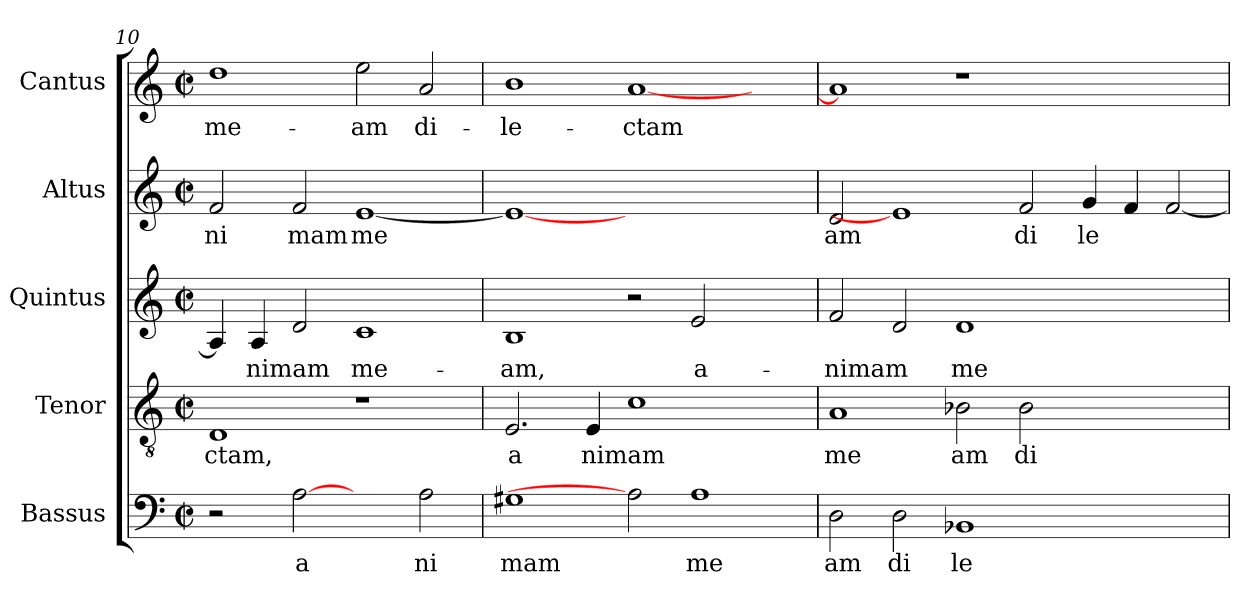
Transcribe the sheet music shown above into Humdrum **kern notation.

**kern	**text	**kern	**text	**kern	**text	**kern	**text	**kern	**text
*part5	*part5	*part4	*part4	*part3	*part3	*part2	*part2	*part1	*part1
*staff5	*staff5	*staff4	*staff4	*staff3	*staff3	*staff2	*staff2	*staff1	*staff1
*I"Bassus	*	*I"Tenor	*	*I"Quintus	*	*I"Altus	*	*I"Cantus	*
*clefF4	*	*clefGv2	*	*clefG2	*	*clefG2	*	*clefG2	*
*k[]	*	*k[]	*	*k[]	*	*k[]	*	*k[]	*
*C:	*	*C:	*	*C:	*	*C:	*	*C:	*
*M2/2	*	*M2/2	*	*M2/2	*	*M2/2	*	*M2/2	*
*met(c|)	*	*met(c|)	*	*met(c|)	*	*met(c|)	*	*met(c|)	*
=10	=10	=10	=10	=10	=10	=10	=10	=10	=10
!	!	!	!LO:LY:b:cj	!	!LO:LY:b:cj	!	!LO:LY:b:cj	!	!LO:LY:b:cj
2r	.	1D	ctam,	4A/]	--	2f/	ni	1dd	me-
!	!	!	!	!	!LO:LY:b:cj	!	!	!	!
.	.	.	.	4A/	-nimam	.	.	.	.
!	!LO:LY:b:cj	!	!	!	!LO:LY:b:cj	!	!LO:LY:b:cj	!	!
[2A	a	.	.	2d/	.	2f/	mam	.	.
!	!	!	!	!	!LO:LY:b:cj	!	!LO:LY:b:cj	!	!LO:LY:b:cj
2ryy	.	1r	.	1c	me-	[<1e	me	2ee\	-am
!	!LO:LY:b:cj	!	!	!	!	!	!	!	!LO:LY:b:cj
2A\	ni	.	.	.	.	.	.	2a/	di-
=11	=11	=11	=11	=11	=11	=11	=11	=11	=11
!	!LO:LY:b:cj	!	!LO:LY:b:cj	!	!LO:LY:b:cj	!	!LO:LY:b:cj	!	!LO:LY:b:cj
1G#X	mam	2.E/	a	1B	-am,	1e_	.	1b	-le-
!	!	!	!LO:LY:b:cj	!	!	!	!	!	!
.	.	4E/	nimam	.	.	.	.	.	.
!	!	!	!LO:LY:b:cj	!	!	!	!	!	!LO:LY:b:cj
2A]	.	1c	.	2r	.	1.ryy	.	[<1a	-ctam
!	!LO:LY:b:cj	!	!	!	!LO:LY:b:cj	!	!	!	!
1A	me	.	.	2e/	a-	.	.	.	.
.	.	2ryy	.	2ryy	.	.	.	2ryy	.
=12	=12	=12	=12	=12	=12	=12	=12	=12	=12
!	!LO:LY:b:cj	!	!LO:LY:b:cj	!	!LO:LY:b:cj	!	!LO:LY:b:cj	!	!LO:LY:b:cj
2D\	am	1A	me	2f/	-nimam	2d/	am	1a]	.
!	!LO:LY:b:cj	!	!	!	!LO:LY:b:cj	!	!	!	!
2D\	di	.	.	2d/	.	1e]	.	.	.
!	!LO:LY:b:cj	!	!LO:LY:b:cj	!	!LO:LY:b:cj	!	!	!	!
1BB-X	le	2B-X\	am	1d	me-	.	.	1r	.
!	!	!	!LO:LY:b:cj	!	!	!	!LO:LY:b:cj	!	!
.	.	2B-\	di	.	.	2f/	di	.	.
!	!	!	!	!	!	!	!LO:LY:b:cj	!	!
1ryy	.	1ryy	.	1ryy	.	4g/	le	1ryy	.
!	!	!	!	!	!	!	!LO:LY:b:cj	!	!
.	.	.	.	.	.	4f/	.	.	.
!	!	!	!	!	!	!	!LO:LY:b:cj	!	!
.	.	.	.	.	.	[<2f/	.	.	.
=	=	=	=	=	=	=	=	=	=
*-	*-	*-	*-	*-	*-	*-	*-	*-	*-
